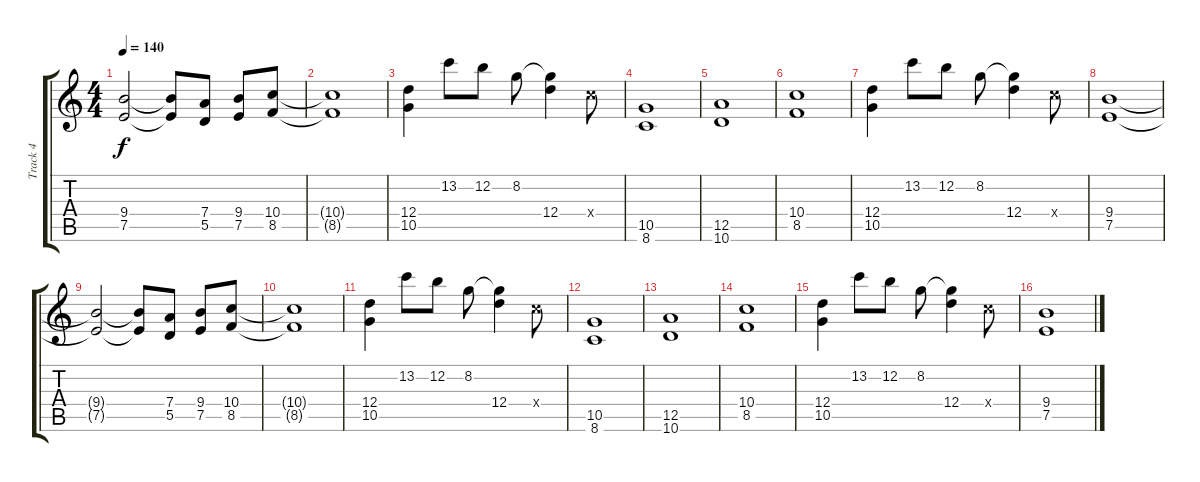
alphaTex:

\track ("Track 4" "Track 4") {instrument distortionguitar}
\staff {score tabs}
\tuning (E4 B3 G3 D3 A2 E2) {hide}
\ts (4 4)
\tempo 140
\clef g2
\ks c
(9.4{t} 7.5{t}).2{dy f} (9.4{t} 7.5{t}).8 (7.4 5.5).8 (9.4 7.5).8 (10.4 8.5).8 |
(10.4{t} 8.5{t}).1 |
(12.4 10.5).4 13.2.8 12.2.8 8.2.8 (8.2{t} 12.4).4 10.4{x}.8 |
(10.5 8.6).1 |
(12.5 10.6).1 |
(10.4 8.5).1 |
(12.4 10.5).4 13.2.8 12.2.8 8.2.8 (8.2{t} 12.4).4 10.4{x}.8 |
(9.4 7.5).1 |
(9.4{t} 7.5{t}).2 (9.4{t} 7.5{t}).8 (7.4 5.5).8 (9.4 7.5).8 (10.4 8.5).8 |
(10.4{t} 8.5{t}).1 |
(12.4 10.5).4 13.2.8 12.2.8 8.2.8 (8.2{t} 12.4).4 10.4{x}.8 |
(10.5 8.6).1 |
(12.5 10.6).1 |
(10.4 8.5).1 |
(12.4 10.5).4 13.2.8 12.2.8 8.2.8 (8.2{t} 12.4).4 10.4{x}.8 |
(9.4 7.5).1
